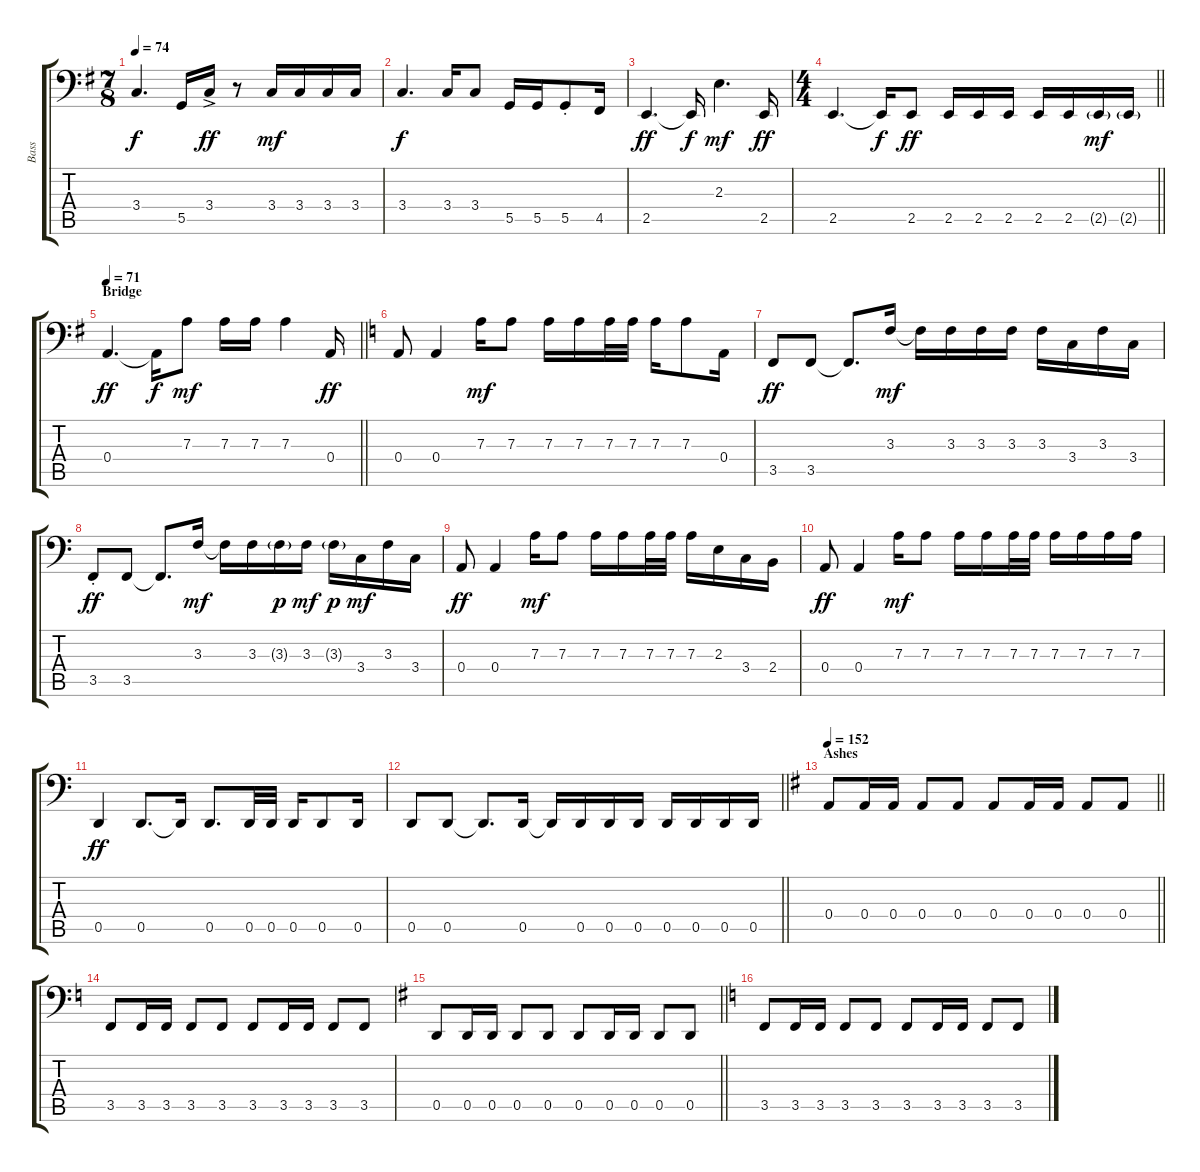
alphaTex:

\track ("Bass" "Bass") {instrument electricbassfinger}
\staff {score tabs}
\tuning (B2 G2 D2 A1 D1 B0) {hide}
\ts (7 8)
\tempo 74
\clef f4
\ks g
3.4.4{d dy f} 5.5.16 3.4{ac}.16{dy ff} r.8 3.4.16{dy mf} 3.4.16 3.4.16 3.4.16 |
3.4.4{d dy f} 3.4.16 3.4.8 5.5.16 5.5.16 5.5{st}.8 4.5.16 |
2.5.4{d dy ff} 2.5{t}.16{dy f} 2.3.4{d dy mf} 2.5.16{dy ff} |
\ts (4 4)
\barLineRight lightlight
2.5.4{d} 2.5{t}.16{dy f} 2.5.8{dy ff} 2.5.16 2.5.16 2.5.16 2.5.16 2.5.16 2.5{g}.16{dy mf} 2.5{g}.16 |
\section ("" "Bridge")
\tempo 71
\barLineRight lightlight
0.4.4{d dy ff} 0.4{t}.16{dy f} 7.3.8{dy mf} 7.3.16 7.3.16 7.3.4 0.4.16{dy ff} |
\ks c
0.4.8 0.4.4 7.3.16{dy mf} 7.3.8 7.3.16 7.3.16 7.3.32 7.3.32 7.3.16 7.3.8 0.4.16 |
3.5.8{dy ff} 3.5.8 3.5{t}.8{d} 3.3.16{dy mf} 3.3{t}.16 3.3.16 3.3.16 3.3.16 3.3.16 3.4.16 3.3.16 3.4.16 |
3.5{st}.8{dy ff} 3.5.8 3.5{t}.8{d} 3.3.16{dy mf} 3.3{t}.16 3.3.16 3.3{g}.16{dy p} 3.3.16{dy mf} 3.3{g}.16{dy p} 3.4.16{dy mf} 3.3.16 3.4.16 |
0.4.8{dy ff} 0.4.4 7.3.16{dy mf} 7.3.8 7.3.16 7.3.16 7.3.32 7.3.32 7.3.16 2.3.16 3.4.16 2.4.16 |
0.4.8{dy ff} 0.4.4 7.3.16{dy mf} 7.3.8 7.3.16 7.3.16 7.3.32 7.3.32 7.3.16 7.3.16 7.3.16 7.3.16 |
0.5.4{dy ff} 0.5.8{d} 0.5{t}.16 0.5.8{d} 0.5.32 0.5.32 0.5.16 0.5.8 0.5.16 |
\barLineRight lightlight
0.5.8 0.5.8 0.5{t}.8{d} 0.5.16 0.5{t}.16 0.5.16 0.5.16 0.5.16 0.5.16 0.5.16 0.5.16 0.5.16 |
\section ("" "Ashes")
\tempo 152
\barLineRight lightlight
\ks g
0.4.8 0.4.16 0.4.16 0.4.8 0.4.8 0.4.8 0.4.16 0.4.16 0.4.8 0.4.8 |
\ks c
3.5.8 3.5.16 3.5.16 3.5.8 3.5.8 3.5.8 3.5.16 3.5.16 3.5.8 3.5.8 |
\barLineRight lightlight
\ks g
0.5.8 0.5.16 0.5.16 0.5.8 0.5.8 0.5.8 0.5.16 0.5.16 0.5.8 0.5.8 |
\ks c
3.5.8 3.5.16 3.5.16 3.5.8 3.5.8 3.5.8 3.5.16 3.5.16 3.5.8 3.5.8
